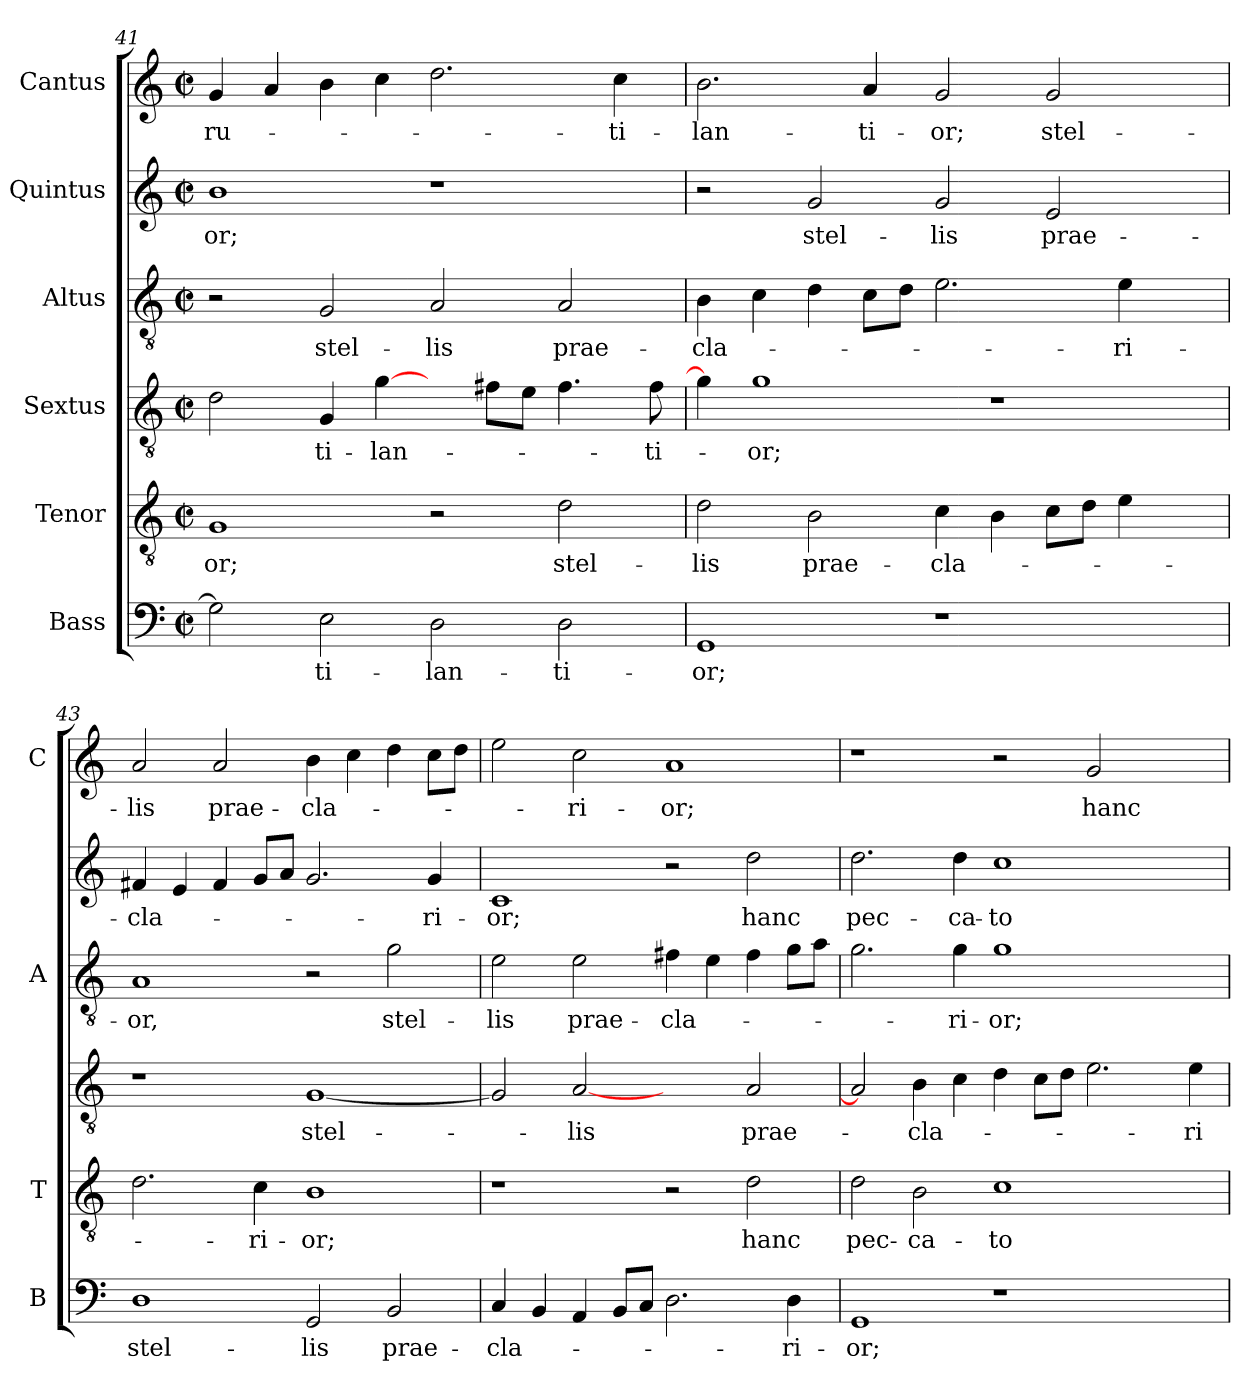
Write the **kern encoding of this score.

**kern	**text	**kern	**text	**kern	**text	**kern	**text	**kern	**text	**kern	**text
*part6	*part6	*part5	*part5	*part4	*part4	*part3	*part3	*part2	*part2	*part1	*part1
*staff6	*staff6	*staff5	*staff5	*staff4	*staff4	*staff3	*staff3	*staff2	*staff2	*staff1	*staff1
*I"Bass	*	*I"Tenor	*	*I"Sextus	*	*I"Altus	*	*I"Quintus	*	*I"Cantus	*
*I'B	*	*I'T	*	*	*	*I'A	*	*	*	*I'C	*
!!LO:LB:g=z
*clefF4	*	*clefGv2	*	*clefGv2	*	*clefGv2	*	*clefG2	*	*clefG2	*
*k[]	*	*k[]	*	*k[]	*	*k[]	*	*k[]	*	*k[]	*
*C:	*	*C:	*	*C:	*	*C:	*	*C:	*	*C:	*
*M2/2	*	*M2/2	*	*M2/2	*	*M2/2	*	*M2/2	*	*M2/2	*
*met(c|)	*	*met(c|)	*	*met(c|)	*	*met(c|)	*	*met(c|)	*	*met(c|)	*
=41	=41	=41	=41	=41	=41	=41	=41	=41	=41	=41	=41
2G\]	.	1G	-or;	2d\	.	2r	.	1b	-or;	4g/	ru-
.	.	.	.	.	.	.	.	.	.	4a/	.
2E\	-ti-	.	.	4G/	-ti-	2G/	stel-	.	.	4b\	.
.	.	.	.	[4g\	-lan-	.	.	.	.	4cc\	.
2D\	-lan-	2r	.	4ryy	.	2A/	-lis	1r	.	2.dd\	.
.	.	.	.	8f#X\L	.	.	.	.	.	.	.
.	.	.	.	8e\J	.	.	.	.	.	.	.
2D\	-ti-	2d\	stel-	4.f#\	.	2A/	prae-	.	.	.	.
.	.	.	.	.	.	.	.	.	.	4cc\	-ti-
.	.	.	.	8f#\	-ti-	.	.	.	.	.	.
=42	=42	=42	=42	=42	=42	=42	=42	=42	=42	=42	=42
1GG	-or;	2d\	-lis	4g\]	.	4B\	-cla-	2r	.	2.b\	-lan-
.	.	.	.	1g	-or;	4c\	.	.	.	.	.
.	.	2B\	prae-	.	.	4d\	.	2g/	stel-	.	.
.	.	.	.	.	.	8c\L	.	.	.	4a/	-ti-
.	.	.	.	.	.	8d\J	.	.	.	.	.
1r	.	4c\	-cla-	.	.	2.e\	.	2g/	-lis	2g/	-or;
.	.	4B\	.	1r	.	.	.	.	.	.	.
.	.	8c\L	.	.	.	.	.	2e/	prae-	2g/	stel-
.	.	8d\J	.	.	.	.	.	.	.	.	.
.	.	4e\	.	.	.	4e\	-ri-	.	.	.	.
4ryy	.	4ryy	.	.	.	4ryy	.	4ryy	.	4ryy	.
=43	=43	=43	=43	=43	=43	=43	=43	=43	=43	=43	=43
1D	stel-	2.d\	.	1r	.	1A	-or,	4f#X/	-cla-	2a/	-lis
.	.	.	.	.	.	.	.	4e/	.	.	.
.	.	.	.	.	.	.	.	4f#/	.	2a/	prae-
.	.	4c\	-ri-	.	.	.	.	8g/L	.	.	.
.	.	.	.	.	.	.	.	8a/J	.	.	.
2GG/	-lis	1B	-or;	[1G	stel-	2r	.	2.g/	.	4b\	-cla-
.	.	.	.	.	.	.	.	.	.	4cc\	.
2BB/	prae-	.	.	.	.	2g\	stel-	.	.	4dd\	.
.	.	.	.	.	.	.	.	4g/	-ri-	8cc\L	.
.	.	.	.	.	.	.	.	.	.	8dd\J	.
!!LO:PB:g=z
=44	=44	=44	=44	=44	=44	=44	=44	=44	=44	=44	=44
4C/	-cla-	1r	.	2G/]	.	2e\	-lis	1c	-or;	2ee\	.
4BB/	.	.	.	.	.	.	.	.	.	.	.
4AA/	.	.	.	[2A	-lis	2e\	prae-	.	.	2cc\	-ri-
8BB/L	.	.	.	.	.	.	.	.	.	.	.
8C/J	.	.	.	.	.	.	.	.	.	.	.
2.D\	.	2r	.	2ryy	.	4f#X\	-cla-	2r	.	1a	-or;
.	.	.	.	.	.	4e\	.	.	.	.	.
.	.	2d\	hanc	2A/	prae-	4f#\	.	2dd\	hanc	.	.
4D\	-ri-	.	.	.	.	8g\L	.	.	.	.	.
.	.	.	.	.	.	8a\J	.	.	.	.	.
=45	=45	=45	=45	=45	=45	=45	=45	=45	=45	=45	=45
1GG	-or;	2d\	pec-	2A]	.	2.g\	.	2.dd\	pec-	1r	.
.	.	2B\	-ca-	4B\	-cla-	.	.	.	.	.	.
.	.	.	.	4c\	.	4g\	-ri-	4dd\	-ca-	.	.
1r	.	1c	-to-	4d\	.	1g	-or;	1cc	-to-	2r	.
.	.	.	.	8c\L	.	.	.	.	.	.	.
.	.	.	.	8d\J	.	.	.	.	.	.	.
.	.	.	.	2.e\	.	.	.	.	.	2g/	hanc
2ryy	.	2ryy	.	.	.	2ryy	.	2ryy	.	2ryy	.
.	.	.	.	4e\	-ri-	.	.	.	.	.	.
=	=	=	=	=	=	=	=	=	=	=	=
*-	*-	*-	*-	*-	*-	*-	*-	*-	*-	*-	*-
